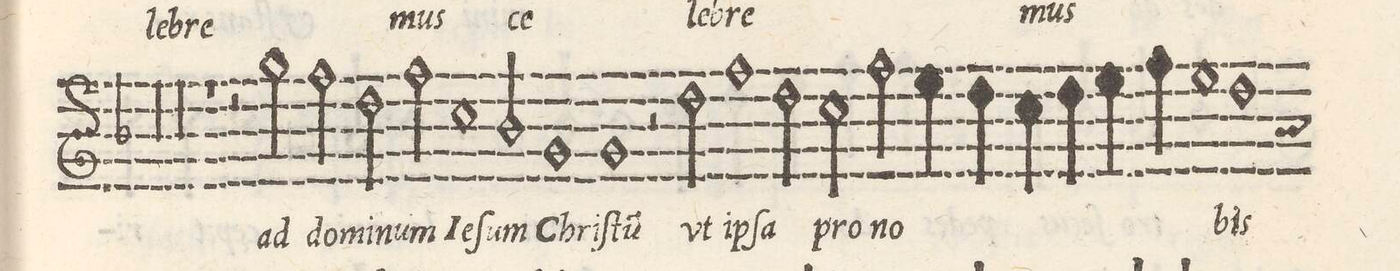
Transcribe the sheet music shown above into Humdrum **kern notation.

**kern	**text
*I"CANTVS	*
*clefG2	*
*k[b-]	*
*met(C|)	*
*M2/1	*
00r	.
=31-	=31-
=32-	=32-
00r	.
=33-	=33-
=34-	=34-
0ryy	.
=35-	=35-
1r	.
2r	.
2gg\	ad
=36-	=36-
2ff\	do-
2dd\	-mi-
2ff\	-num
1ccny\	Ie-
=37-	=37-
2b-/	-ſum
1g	Chri-
=38-	=38-
1g	-ſtu(m)
2r	.
2dd\	vt
=39-	=39-
1ff	ip-
2dd\	-ſa
2cc\	pro
=40-	=40-
2ff\	no-
4ee\	.
4dd\	.
4cc\	.
4dd\	.
4ee\	.
4ff\	.
=41-	=41-
1ee	.
1dd	-bis
*custos:a	*
=42-	=42-
*-	*-
